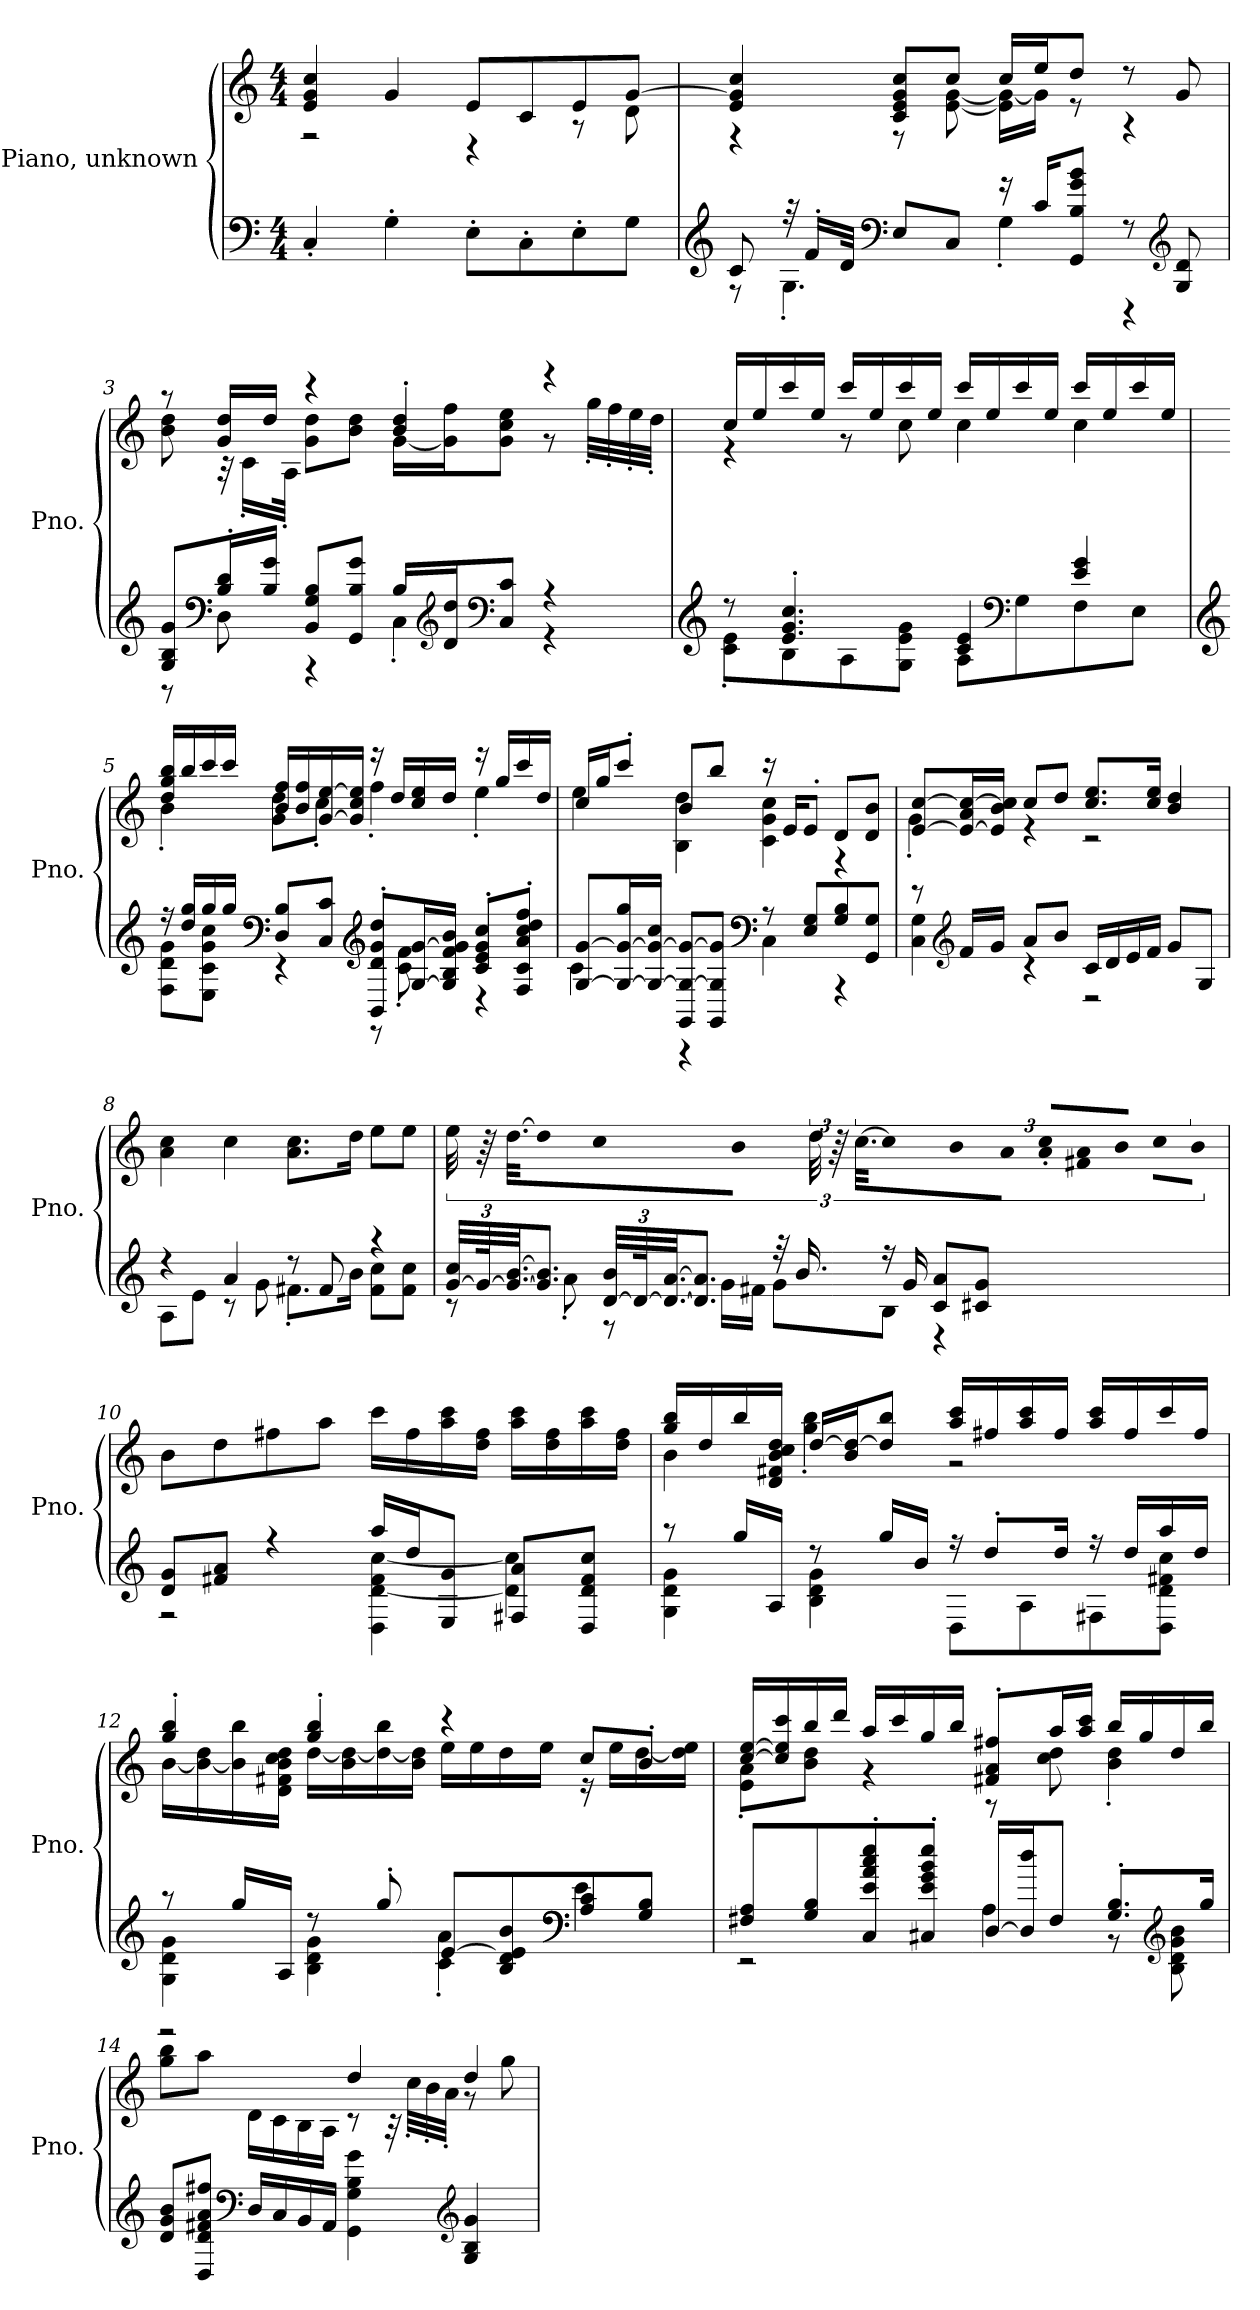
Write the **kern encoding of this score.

**kern	**kern
*part1	*part1
*staff2	*staff1
*I"Piano, unknown	*
*I'Pno.	*
*clefF4	*clefG2
*k[]	*k[]
*M4/4	*M4/4
*MM120	*MM120
=1	=1
*	*^
4C'/	4e/ 4g/ 4cc/	2r
4G'\	4g/	.
8E'\L	8e/L	4r
8C'\	8c/	.
8E'\	8e/	8r
8G\J	[8g/J	8d\
=2	=2	=2
*clefG2	*	*
*^	*	*
8c/	8r	4e/ 4g/] 4cc/	4r
32r	4.G'\	.	.
16f'/LL	.	.	.
32d/JJk	.	.	.
*clefF4	*	*	*
8E/L	.	8c/ 8e/ 8g/ 8cc/L	8r
8C/J	.	8cc/J	[8e\ [8g\
16r	4G'\	16cc/LL	16e\] 16g\_LL
16c/KL	.	16ee/J	16g\JJ]
8GG/ 8B/ 8g/ 8b/J	.	8dd/J	8r
8r	4r	8r	4r
*clefG2	*	*	*
8G/ 8d/	.	8g/	.
!!LO:LB:g=z	!!
=3	=3	=3	=3
8G/ 8B/ 8g/L	8r	8r	8b\ 8dd\
*clefF4	*	*	*
16B/' 16d/'L	8D\	16g/ 16dd/LL	32r
.	.	.	16c'\LL
16B/ 16g/JJ	.	16dd/JJ	.
.	.	.	32A'\JJk
8BB/ 8G/ 8B/L	4r	4r	8g\ 8dd\L
8GG/ 8B/ 8g/J	.	.	8b\ 8dd\J
16B/LL	4C'\	4b/' 4dd/'	[16g\LL
*clefG2	*	*	*
16d/ 16dd/J	.	.	16g\] 16ff\J
*clefF4	*	*	*
8C/ 8c/J	.	.	8g\ 8cc\ 8ee\J
4r	4r	4r	8r
.	.	.	32gg'\LLL
.	.	.	32ff'\
.	.	.	32ee'\
.	.	.	32dd'\JJJ
=4	=4	=4	=4
*clefG2	*	*	*
8r	8c\' 8e\'L	16cc/LL	4r
.	.	16ee/	.
4.e/' 4.g/' 4.cc/'	8B\	16ccc/	.
.	.	16ee/JJ	.
.	8A\	16ccc/LL	8r
.	.	16ee/	.
.	8G\ 8e\ 8g\J	16ccc/	8cc\
.	.	16ee/JJ	.
4c/ 4e/	8A\L	16ccc/LL	4cc\
.	.	16ee/	.
*clefF4	*	*	*
.	8G\	16ccc/	.
.	.	16ee/JJ	.
4e/ 4g/	8F\	16ccc/LL	4cc\
.	.	16ee/	.
.	8E\J	16ccc/	.
.	.	16ee/JJ	.
!!LO:LB:g=z	!!
=5	=5	=5	=5
*clefG2	*	*	*
16r	8F\ 8d\ 8g\L	16dd/ 16gg/ 16bb/LL	4b'\
16dd/ 16gg/LL	.	16bb/	.
16gg/	8E\ 8c\ 8g\ 8cc\J	16ccc/	.
16gg/JJ	.	16ccc/JJ	.
*clefF4	*	*	*
8D/ 8B/L	4r	16b/ 16ff/LL	8g\ 8dd\L
.	.	16b/ 16ff/	.
8C/ 8c/J	.	[16g/ [16ee/	8cc'\J
.	.	16g/] 16cc/ 16ee/]JJ	.
*clefG2	*	*	*
8BB/' 8d/' 8g/' 8dd/'L	8r	16r	4ff'\
.	.	16dd/LL	.
[16G/ [16g/L	8c\' 8f\'	16cc/ 16ee/	.
16G/] 16B/ 16f/ 16g/] 16b/JJ	.	16dd/JJ	.
8c/' 8e/' 8g/' 8cc/'L	4r	16r	4ee'\
.	.	16gg/LL	.
8F/' 8c/' 8a/' 8cc/' 8dd/' 8ff/'J	.	16ccc/	.
.	.	16dd/JJ	.
=6	=6	=6	=6
[8G/ [8g/L	4c\	16cc/LL	4ee\
.	.	16gg/J	.
16G/_ 16g/_ 16gg/L	.	8ccc'/J	.
16G/_ 16g/_ 16cc/JJ	.	.	.
8GG/ 8G/_ 8g/_L	4r	8b/L	4B\ 4dd\
8GG/ 8G/] 8g/]J	.	8bb/J	.
*clefF4	*	*	*
8r	4C\	16r	4c\ 4g\ 4cc\
.	.	16e/KL	.
8E/ 8G/L	.	8e'/J	.
8G/ 8B/	4r	8d/L	4r
8GG/ 8G/J	.	8d/ 8b/J	.
!!LO:LB:g=z	!!
=7	=7	=7	=7
8r	4C\ 4G\	[8e/ [8cc/L	4g'\
*clefG2	*	*	*
16f/LL	.	16e/_ 16a/ 16cc/_L	.
16g/JJ	.	16e/] 16b/ 16cc/]JJ	.
8a/L	4r	8cc/L	4r
8b/J	.	8dd/J	.
16c/LL	2r	8.cc/ 8.ee/L	2r
16d/	.	.	.
16e/	.	.	.
16f/JJ	.	16cc/ 16ee/Jk	.
8g/L	.	4b/ 4dd/	.
8G/J	.	.	.
*	*	*v	*v
=8	=8	=8
4r	8A\L	4a\ 4cc\
.	8e\J	.
4a/	8r	4cc\
.	8g\	.
8r	8.f#X'\L	8.a\ 8.cc\L
8f#/	.	.
.	16b\Jk	16dd\Jk
4r	8f#\ 8cc\L	8ee\L
.	8f#\ 8cc\J	8ee\J
!!LO:LB:g=z
=9	=9	=9
*Xbrackettup	*	*
[48g/ 48cc/LLL	8r	48ee\
96g/K_	.	96r
48.g/_ [48.b/JJ	.	[48.dd\KLL
8.g/] 8.b/]J	.	16dd\]
.	8a'\	16cc\
.	.	16b\JJ
[48d/ 48b/LLL	8r	48dd\
96d/K_	.	96r
48.d/_ [48.a/JJ	.	[48.cc\KLL
8.d/] 8.a/]J	.	16cc\]
.	16g\LL	16b\
.	16f#X\JJ	16a\JJ
32r	8g\L	8a/' 8cc/'L
16.b/	.	.
16r	8B\J	16f#X/ 16a/L
16g/	.	16b/JJ
8c/ 8a/L	4r	8cc\L
8c#X/ 8g/J	.	8b\J
=10	=10	=10
8d/ 8g/L	2r	8b\L
8f#X/ 8a/J	.	8dd\
4r	.	8ff#X\
.	.	8aa\J
16aa/LL	4D\ [4d\ 4f#\ [4cc\	16ccc\LL
16dd/J	.	16ff#\
8E/ 8g/J	.	16aa\ 16ccc\
.	.	16dd\ 16ff#\JJ
8F#X/ 8a/L	4d\] 4cc\]	16aa\ 16ccc\LL
.	.	16dd\ 16ff#\
8D/ 8d/ 8f#/ 8cc/J	.	16aa\ 16ccc\
.	.	16dd\ 16ff#\JJ
!!LO:LB:g=z
=11	=11	=11
*	*	*^
8r	4G\ 4d\ 4g\	16gg/ 16bb/LL	4b\
.	.	16dd/	.
16gg/LL	.	16bb/	.
16A/JJ	.	16d/ 16f#X/ 16b/ 16cc/ 16dd/JJ	.
8r	4B\ 4d\ 4g\	[16dd/LL	4gg\' 4bb\'
.	.	16b/ 16dd/_J	.
16gg/LL	.	8dd/] 8bb/J	.
16b/JJ	.	.	.
16r	8D\L	16aa/ 16ccc/LL	2r
8dd'/L	.	16ff#X/	.
.	8A\	16aa/ 16ccc/	.
16dd/Jk	.	16ff#/JJ	.
16r	8F#X\	16aa/ 16ccc/LL	.
16dd/LL	.	16ff#/	.
16aa/	8D\ 8d\ 8f#X\ 8cc\J	16ccc/	.
16dd/JJ	.	16ff#/JJ	.
=12	=12	=12	=12
8r	4G\ 4d\ 4g\	4gg/' 4bb/'	[16b\LL
.	.	.	16b\_ 16dd\
16gg/LL	.	.	16b\] 16bb\
16A/JJ	.	.	16d\ 16f#X\ 16b\ 16cc\ 16dd\JJ
8r	4B\ 4d\ 4g\	4gg/' 4bb/'	[16dd\LL
.	.	.	16b\ 16dd\_
8gg'/	.	.	16dd\_ 16bb\
.	.	.	16b\ 16dd\]JJ
[8e/L	4c\' 4a\'	4r	16ee\LL
.	.	.	16ee\
8B/ 8d/ 8e/] 8b/	.	.	16dd\
.	.	.	16ee\JJ
*clefF4	*	*	*
8A/ 8c/	4e\	8cc/L	16r
.	.	.	16ee\LL
8G/ 8B/J	.	8b'/J	[16dd\
.	.	.	16dd\] 16ee\JJ
!!LO:PB:g=z	!!
=13	=13	=13	=13
8F#X/ 8A/L	2r	[16cc/ [16ee/LL	8e\' 8a\'L
.	.	16cc/] 16ee/] 16ccc/	.
8G/ 8B/	.	16bb/	8b\ 8dd\J
.	.	16ddd/JJ	.
8C/' 8e/' 8a/' 8cc/' 8ee/'	.	16aa/LL	4r
.	.	16ccc/	.
8C#X/' 8e/' 8g/' 8b/' 8ee/'J	.	16gg/	.
.	.	16bb/JJ	.
[16D/LL	4A\	8f#X/' 8a/' 8ff#X/'L	8r
16D/] 16dd/J	.	.	.
8F#/J	.	16aa/L	8cc\ 8dd\
.	.	16aa/ 16ccc/JJ	.
8.G/' 8.B/'L	8r	16bb/LL	4b\' 4dd\'
.	.	16gg/	.
*clefG2	*	*	*
.	8B\ 8d\ 8g\ 8b\	16dd/	.
16gg/Jk	.	16bb/JJ	.
*v	*v	*	*
=14	=14	=14
8d/ 8g/ 8b/L	2r	8gg\ 8bb\L
8D/ 8d/ 8f#X/ 8a/ 8ff#X/J	.	8aa\J
*clefF4	*	*
16D/LL	.	16d\LL
16C/	.	16c\
16BB/	.	16B\
16AA/JJ	.	16A\JJ
4GG\ 4G\ 4B\ 4g\	4dd/	8r
.	.	32r
.	.	32cc'\LLL
.	.	32b'\
.	.	32a'\JJJ
*clefG2	*	*
4G/ 4B/ 4g/	4dd/	8r
.	.	8gg\
*	*v	*v
=	=
*-	*-
